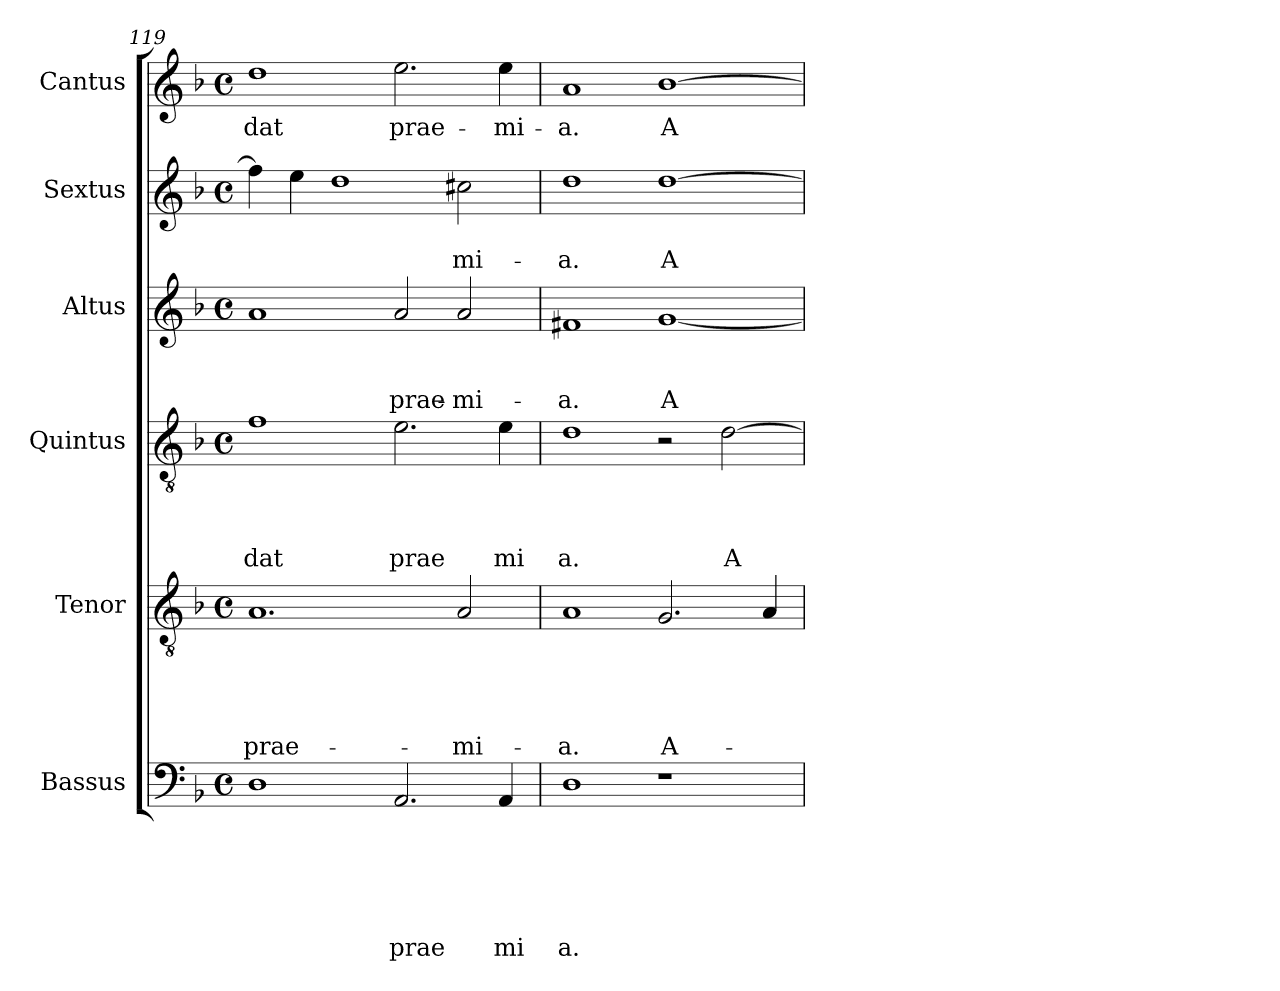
**kern	**text	**text	**text	**text	**text	**text	**kern	**text	**text	**text	**text	**text	**kern	**text	**text	**text	**text	**kern	**text	**text	**text	**kern	**text	**text	**kern	**text
*part6	*part6	*part6	*part6	*part6	*part6	*part6	*part5	*part5	*part5	*part5	*part5	*part5	*part4	*part4	*part4	*part4	*part4	*part3	*part3	*part3	*part3	*part2	*part2	*part2	*part1	*part1
*staff6	*staff6	*staff6	*staff6	*staff6	*staff6	*staff6	*staff5	*staff5	*staff5	*staff5	*staff5	*staff5	*staff4	*staff4	*staff4	*staff4	*staff4	*staff3	*staff3	*staff3	*staff3	*staff2	*staff2	*staff2	*staff1	*staff1
*I"Bassus	*	*	*	*	*	*	*I"Tenor	*	*	*	*	*	*I"Quintus	*	*	*	*	*I"Altus	*	*	*	*I"Sextus	*	*	*I"Cantus	*
*I'Bassus	*	*	*	*	*	*	*I'Tenor	*	*	*	*	*	*I'Quintus	*	*	*	*	*I'Altus	*	*	*	*I'Sextus	*	*	*I'Cantus	*
*clefF4	*	*	*	*	*	*	*clefGv2	*	*	*	*	*	*clefGv2	*	*	*	*	*clefG2	*	*	*	*clefG2	*	*	*clefG2	*
*k[b-]	*	*	*	*	*	*	*k[b-]	*	*	*	*	*	*k[b-]	*	*	*	*	*k[b-]	*	*	*	*k[b-]	*	*	*k[b-]	*
*F:	*	*	*	*	*	*	*F:	*	*	*	*	*	*F:	*	*	*	*	*F:	*	*	*	*F:	*	*	*F:	*
*M4/4	*	*	*	*	*	*	*M4/4	*	*	*	*	*	*M4/4	*	*	*	*	*M4/4	*	*	*	*M4/4	*	*	*M4/4	*
*met(c)	*	*	*	*	*	*	*met(c)	*	*	*	*	*	*met(c)	*	*	*	*	*met(c)	*	*	*	*met(c)	*	*	*met(c)	*
=119	=119	=119	=119	=119	=119	=119	=119	=119	=119	=119	=119	=119	=119	=119	=119	=119	=119	=119	=119	=119	=119	=119	=119	=119	=119	=119
!	!	!	!	!	!	!	!	!	!	!	!	!LO:LY:b	!	!	!	!	!LO:LY:b	!	!	!	!	!	!	!	!	!LO:LY:b
1D	.	.	.	.	.	.	1.A	.	.	.	.	prae-	1f	.	.	.	dat	1a	.	.	.	4ff\]	.	.	1dd	dat
.	.	.	.	.	.	.	.	.	.	.	.	.	.	.	.	.	.	.	.	.	.	4ee\	.	.	.	.
.	.	.	.	.	.	.	.	.	.	.	.	.	.	.	.	.	.	.	.	.	.	1dd	.	.	.	.
!	!	!	!	!	!	!LO:LY:b	!	!	!	!	!	!	!	!	!	!	!LO:LY:b	!	!	!	!LO:LY:b	!	!	!	!	!LO:LY:b
2.AA/	.	.	.	.	.	prae	.	.	.	.	.	.	2.e\	.	.	.	prae	2a/	.	.	prae-	.	.	.	2.ee\	prae-
!	!	!	!	!	!	!	!	!	!	!	!	!LO:LY:b	!	!	!	!	!	!	!	!	!LO:LY:b	!	!	!LO:LY:b	!	!
.	.	.	.	.	.	.	2A/	.	.	.	.	-mi-	.	.	.	.	.	2a/	.	.	-mi-	2cc#X\	.	-mi-	.	.
!	!	!	!	!	!	!LO:LY:b	!	!	!	!	!	!	!	!	!	!	!LO:LY:b	!	!	!	!	!	!	!	!	!LO:LY:b
4AA/	.	.	.	.	.	mi	.	.	.	.	.	.	4e\	.	.	.	mi	.	.	.	.	.	.	.	4ee\	-mi-
=120!	=120!	=120!	=120!	=120!	=120!	=120!	=120!	=120!	=120!	=120!	=120!	=120!	=120!	=120!	=120!	=120!	=120!	=120!	=120!	=120!	=120!	=120!	=120!	=120!	=120!	=120!
!	!	!	!	!	!	!LO:LY:b	!	!	!	!	!	!LO:LY:b	!	!	!	!	!LO:LY:b	!	!	!	!LO:LY:b	!	!	!LO:LY:b	!	!LO:LY:b
1D	.	.	.	.	.	a.	1A	.	.	.	.	-a.	1d	.	.	.	a.	1f#X	.	.	-a.	1dd	.	-a.	1a	-a.
!	!	!	!	!	!	!	!	!	!	!	!	!LO:LY:b	!	!	!	!	!	!	!	!	!LO:LY:b	!	!	!LO:LY:b	!	!LO:LY:b
1r	.	.	.	.	.	.	2.G/	.	.	.	.	A-	2r	.	.	.	.	[<1g	.	.	A-	[<1dd	.	A-	[<1b-	A-
!	!	!	!	!	!	!	!	!	!	!	!	!	!	!	!	!	!LO:LY:b	!	!	!	!	!	!	!	!	!
.	.	.	.	.	.	.	.	.	.	.	.	.	[<2d\	.	.	.	A	.	.	.	.	.	.	.	.	.
.	.	.	.	.	.	.	4A/	.	.	.	.	.	.	.	.	.	.	.	.	.	.	.	.	.	.	.
=!	=!	=!	=!	=!	=!	=!	=!	=!	=!	=!	=!	=!	=!	=!	=!	=!	=!	=!	=!	=!	=!	=!	=!	=!	=!	=!
*-	*-	*-	*-	*-	*-	*-	*-	*-	*-	*-	*-	*-	*-	*-	*-	*-	*-	*-	*-	*-	*-	*-	*-	*-	*-	*-
